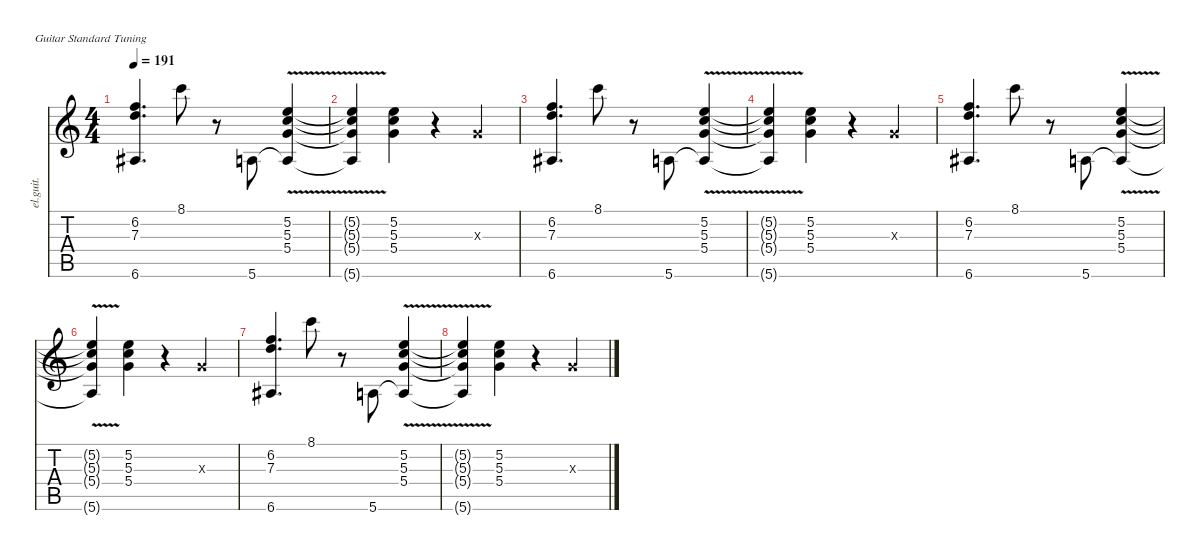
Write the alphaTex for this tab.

\defaultSystemsLayout 4
\hideDynamics
\bracketExtendMode nobrackets
\track ("Clean Guitar" "el.guit.") {instrument electricguitarclean}
\staff {score tabs}
\tuning (E4 B3 G3 D3 A2 E2)
\ts (4 4)
\tempo 191
\clef g2
\ks c
(6.6{acc #} 7.3 6.2).4{d dy mf beam Up} 8.1.8{beam Down} r.8{beam Down} 5.6.8{beam Up} (5.3{v} 5.4 5.2 5.6{t}).4{beam Up} |
(5.3{t} 5.6{t} 5.4{t} 5.2{t}).4{beam Up} (5.3 5.2 5.4).4{beam Down} r.4{beam Down} 0.3{x}.4{beam Up} |
(6.6{acc #} 7.3 6.2).4{d beam Up} 8.1.8{beam Down} r.8{beam Down} 5.6.8{beam Up} (5.3 5.4{v} 5.2 5.6{t}).4{beam Up} |
(5.3{t} 5.6{t} 5.4{t} 5.2{t}).4{beam Up} (5.3 5.2 5.4).4{beam Down} r.4{beam Down} 0.3{x}.4{beam Up} |
(6.6{acc #} 7.3 6.2).4{d beam Up} 8.1.8{beam Down} r.8{beam Down} 5.6.8{beam Up} (5.3 5.4{v} 5.2 5.6{t}).4{beam Up} |
(5.3{t} 5.6{t} 5.4{t} 5.2{t}).4{beam Up} (5.3 5.2 5.4).4{beam Down} r.4{beam Down} 0.3{x}.4{beam Up} |
(6.6{acc #} 7.3 6.2).4{d beam Up} 8.1.8{beam Down} r.8{beam Down} 5.6.8{beam Up} (5.3 5.4{v} 5.2 5.6{t}).4{beam Up} |
(5.3{t} 5.6{t} 5.4{t} 5.2{t}).4{beam Up} (5.3 5.2 5.4).4{beam Down} r.4{beam Down} 0.3{x}.4{beam Up}
